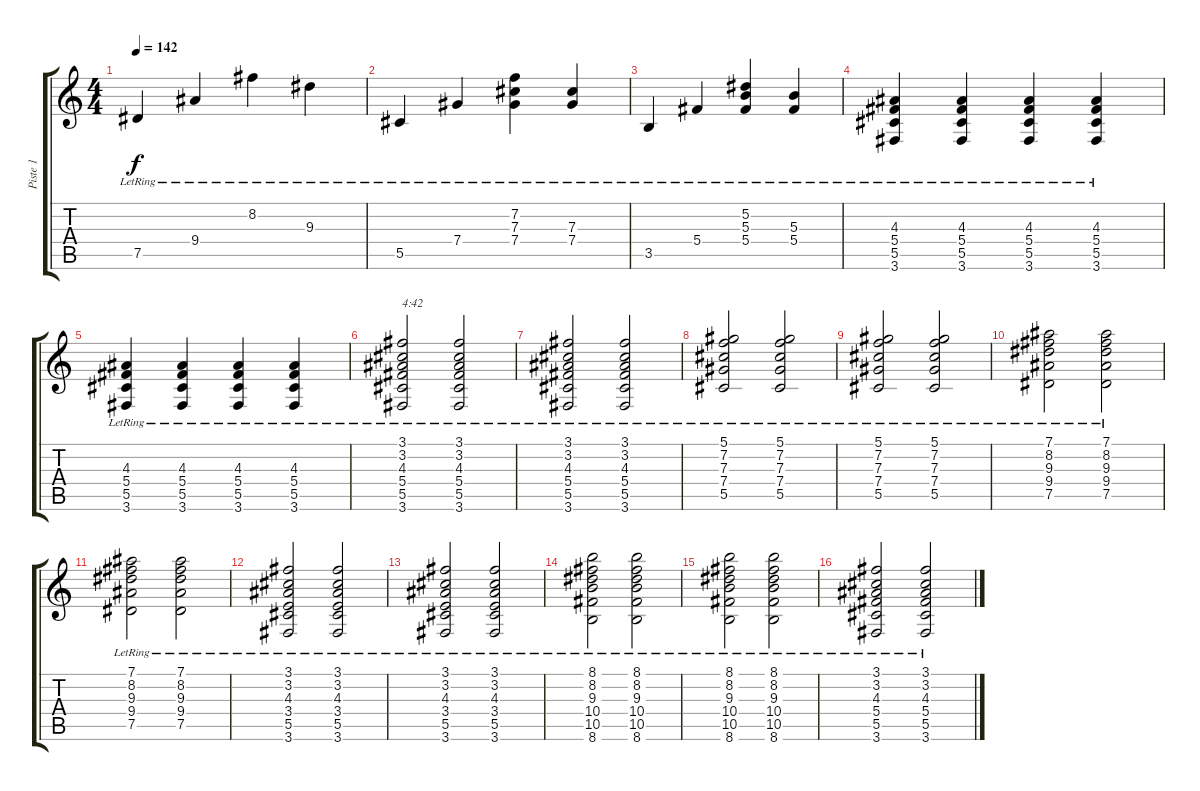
\track ("Piste 1" "Piste 1") {instrument electricguitarclean}
\staff {score tabs}
\tuning (Eb4 Bb3 Gb3 Db3 Ab2 Eb2) {hide}
\ts (4 4)
\tempo 142
\clef g2
\ks c
7.5{lr}.4{dy f} 9.4{lr}.4 8.2{lr}.4 9.3{lr}.4 |
5.5{lr}.4 7.4{lr}.4 (7.2{lr} 7.3{lr} 7.4{lr}).4 (7.3{lr} 7.4{lr}).4 |
3.5{lr}.4 5.4{lr}.4 (5.2{lr} 5.3{lr} 5.4{lr}).4 (5.3{lr} 5.4{lr}).4 |
(4.3{lr} 5.4{lr} 5.5{lr} 3.6{lr}).4 (4.3{lr} 5.4{lr} 5.5{lr} 3.6{lr}).4 (4.3{lr} 5.4{lr} 5.5{lr} 3.6{lr}).4 (4.3{lr} 5.4{lr} 5.5{lr} 3.6{lr}).4 |
(4.3{lr} 5.4{lr} 5.5{lr} 3.6{lr}).4 (4.3{lr} 5.4{lr} 5.5{lr} 3.6{lr}).4 (4.3{lr} 5.4{lr} 5.5{lr} 3.6{lr}).4 (4.3{lr} 5.4{lr} 5.5{lr} 3.6{lr}).4 |
(3.1{lr} 3.2{lr} 4.3{lr} 5.4{lr} 5.5{lr} 3.6{lr}).2{txt "4:42"} (3.1{lr} 3.2{lr} 4.3{lr} 5.4{lr} 5.5{lr} 3.6{lr}).2 |
(3.1{lr} 3.2{lr} 4.3{lr} 5.4{lr} 5.5{lr} 3.6{lr}).2 (3.1{lr} 3.2{lr} 4.3{lr} 5.4{lr} 5.5{lr} 3.6{lr}).2 |
(5.1{lr} 7.2{lr} 7.3{lr} 7.4{lr} 5.5{lr}).2 (5.1{lr} 7.2{lr} 7.3{lr} 7.4{lr} 5.5{lr}).2 |
(5.1{lr} 7.2{lr} 7.3{lr} 7.4{lr} 5.5{lr}).2 (5.1{lr} 7.2{lr} 7.3{lr} 7.4{lr} 5.5{lr}).2 |
(7.1{lr} 8.2{lr} 9.3{lr} 9.4{lr} 7.5{lr}).2 (7.1{lr} 8.2{lr} 9.3{lr} 9.4{lr} 7.5{lr}).2 |
(7.1{lr} 8.2{lr} 9.3{lr} 9.4{lr} 7.5{lr}).2 (7.1{lr} 8.2{lr} 9.3{lr} 9.4{lr} 7.5{lr}).2 |
(3.1{lr} 3.2{lr} 4.3{lr} 3.4{lr} 5.5{lr} 3.6{lr}).2 (3.1{lr} 3.2{lr} 4.3{lr} 3.4{lr} 5.5{lr} 3.6{lr}).2 |
(3.1{lr} 3.2{lr} 4.3{lr} 3.4{lr} 5.5{lr} 3.6{lr}).2 (3.1{lr} 3.2{lr} 4.3{lr} 3.4{lr} 5.5{lr} 3.6{lr}).2 |
(8.1{lr} 8.2{lr} 9.3{lr} 10.4{lr} 10.5{lr} 8.6{lr}).2 (8.1{lr} 8.2{lr} 9.3{lr} 10.4{lr} 10.5{lr} 8.6{lr}).2 |
(8.1{lr} 8.2{lr} 9.3{lr} 10.4{lr} 10.5{lr} 8.6{lr}).2 (8.1{lr} 8.2{lr} 9.3{lr} 10.4{lr} 10.5{lr} 8.6{lr}).2 |
(3.1{lr} 3.2{lr} 4.3{lr} 5.4{lr} 5.5{lr} 3.6{lr}).2 (3.1{lr} 3.2{lr} 4.3{lr} 5.4{lr} 5.5{lr} 3.6{lr}).2
